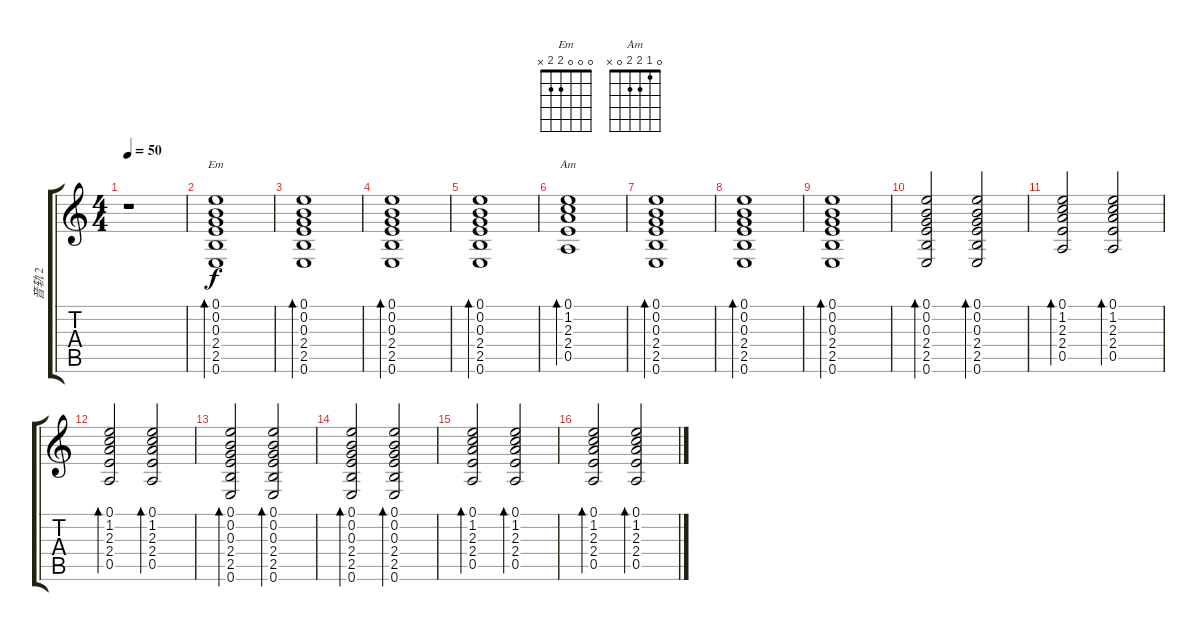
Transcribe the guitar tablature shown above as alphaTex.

\track ("音轨 2" "音轨 2") {instrument acousticguitarsteel}
\staff {score tabs}
\tuning (E4 B3 G3 D3 A2 E2) {hide}
\chord ("Em" 0 0 0 2 2 x)
\chord ("Am" 0 1 2 2 0 x)
\ts (4 4)
\tempo 50
\clef g2
\ks c
r.1{dy f instrument acousticguitarsteel} |
(0.1 0.2 0.3 2.4 2.5 0.6).1{bd 120 ch "Em"} |
(0.1 0.2 0.3 2.4 2.5 0.6).1{bd 120} |
(0.1 0.2 0.3 2.4 2.5 0.6).1{bd 120} |
(0.1 0.2 0.3 2.4 2.5 0.6).1{bd 120} |
(0.1 1.2 2.3 2.4 0.5).1{bd 120 ch "Am"} |
(0.1 0.2 0.3 2.4 2.5 0.6).1{bd 120} |
(0.1 0.2 0.3 2.4 2.5 0.6).1{bd 120} |
(0.1 0.2 0.3 2.4 2.5 0.6).1{bd 120} |
(0.1 0.2 0.3 2.4 2.5 0.6).2{bd 120} (0.1 0.2 0.3 2.4 2.5 0.6).2{bd 120} |
(0.1 1.2 2.3 2.4 0.5).2{bd 120} (0.1 1.2 2.3 2.4 0.5).2{bd 120} |
(0.1 1.2 2.3 2.4 0.5).2{bd 120} (0.1 1.2 2.3 2.4 0.5).2{bd 120} |
(0.1 0.2 0.3 2.4 2.5 0.6).2{bd 120} (0.1 0.2 0.3 2.4 2.5 0.6).2{bd 120} |
(0.1 0.2 0.3 2.4 2.5 0.6).2{bd 120} (0.1 0.2 0.3 2.4 2.5 0.6).2{bd 120} |
(0.1 1.2 2.3 2.4 0.5).2{bd 120} (0.1 1.2 2.3 2.4 0.5).2{bd 120} |
(0.1 1.2 2.3 2.4 0.5).2{bd 120} (0.1 1.2 2.3 2.4 0.5).2{bd 120}
